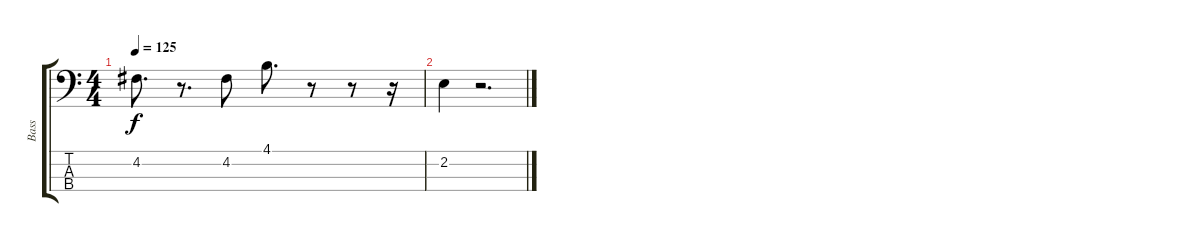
\track ("Bass" "Bass") {instrument electricbassfinger}
\staff {score tabs}
\tuning (G2 D2 A1 E1) {hide}
\ts (4 4)
\tempo 125
\clef f4
\ks c
4.2.8{d dy f} r.8{d} 4.2.8 4.1.8{d} r.8 r.8 r.16 |
2.2.4 r.2{d}
